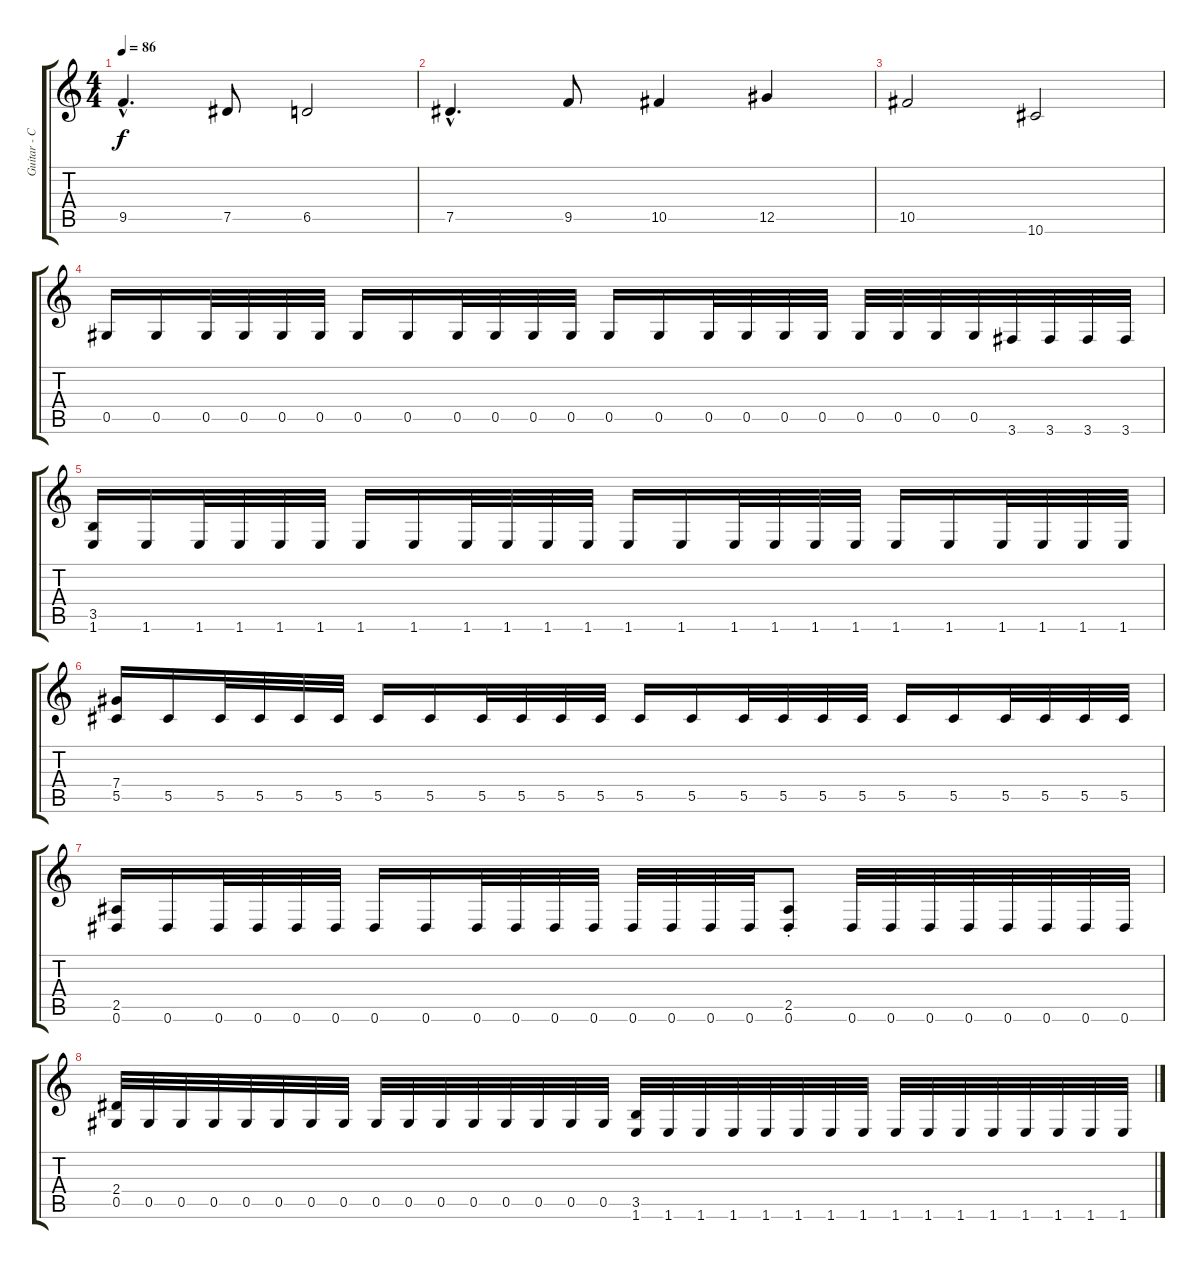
\track ("Guitar - Cederic Dupont" "Guitar - C") {instrument overdrivenguitar}
\staff {score tabs}
\tuning (Eb4 Bb3 Gb3 Db3 Ab2 Eb2) {hide}
\ts (4 4)
\tempo 86
\clef g2
\ks c
9.5{hac}.4{d dy f} 7.5.8 6.5.2 |
7.5{hac}.4{d} 9.5.8 10.5.4 12.5.4 |
10.5.2 10.6.2 |
0.5.16 0.5.16 0.5.32 0.5.32 0.5.32 0.5.32 0.5.16 0.5.16 0.5.32 0.5.32 0.5.32 0.5.32 0.5.16 0.5.16 0.5.32 0.5.32 0.5.32 0.5.32 0.5.32 0.5.32 0.5.32 0.5.32 3.6.32 3.6.32 3.6.32 3.6.32 |
(3.5 1.6).16 1.6.16 1.6.32 1.6.32 1.6.32 1.6.32 1.6.16 1.6.16 1.6.32 1.6.32 1.6.32 1.6.32 1.6.16 1.6.16 1.6.32 1.6.32 1.6.32 1.6.32 1.6.16 1.6.16 1.6.32 1.6.32 1.6.32 1.6.32 |
(7.4 5.5).16 5.5.16 5.5.32 5.5.32 5.5.32 5.5.32 5.5.16 5.5.16 5.5.32 5.5.32 5.5.32 5.5.32 5.5.16 5.5.16 5.5.32 5.5.32 5.5.32 5.5.32 5.5.16 5.5.16 5.5.32 5.5.32 5.5.32 5.5.32 |
(2.5 0.6).16 0.6.16 0.6.32 0.6.32 0.6.32 0.6.32 0.6.16 0.6.16 0.6.32 0.6.32 0.6.32 0.6.32 0.6.32 0.6.32 0.6.32 0.6.32 (2.5{st} 0.6{st}).8 0.6.32 0.6.32 0.6.32 0.6.32 0.6.32 0.6.32 0.6.32 0.6.32 |
(2.4 0.5).32 0.5.32 0.5.32 0.5.32 0.5.32 0.5.32 0.5.32 0.5.32 0.5.32 0.5.32 0.5.32 0.5.32 0.5.32 0.5.32 0.5.32 0.5.32 (3.5 1.6).32 1.6.32 1.6.32 1.6.32 1.6.32 1.6.32 1.6.32 1.6.32 1.6.32 1.6.32 1.6.32 1.6.32 1.6.32 1.6.32 1.6.32 1.6.32
